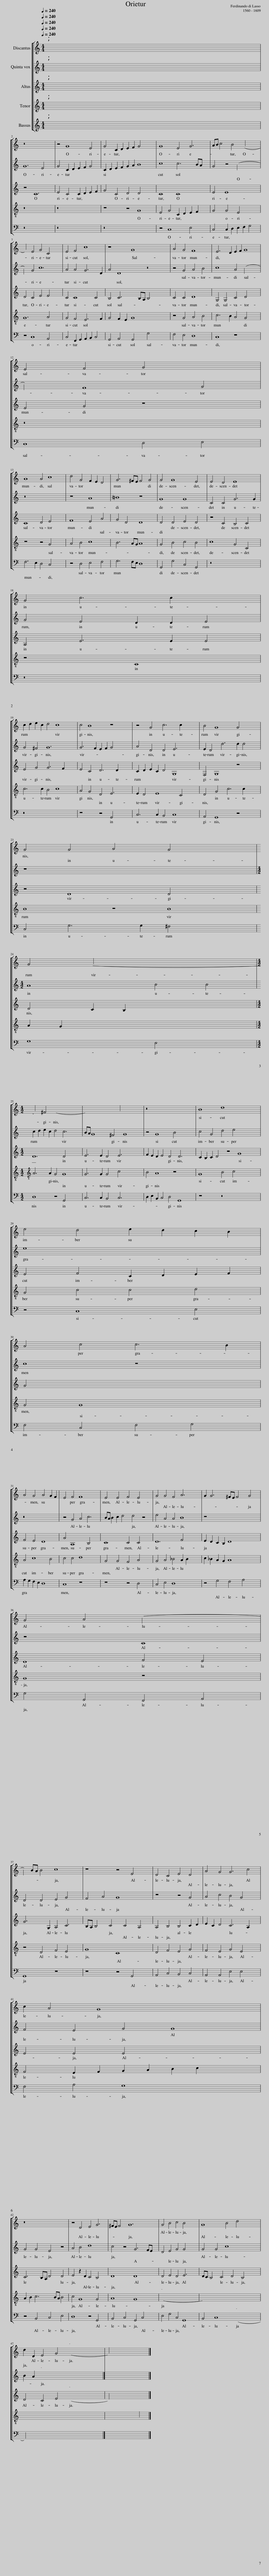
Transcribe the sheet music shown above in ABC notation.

X:1
%%score [ 1 2 3 4 5 ]
L:1/8
Q:1/4=240
M:4/4
I:linebreak $
K:C
V:1 treble
V:2 treble
V:3 treble
V:4 treble
V:5 treble
V:1
 x8 |$ z16 x4 | z4 G8 E4 | G4 C2 D2 E2 F2 G4 x4 | G8 E4 G6 | %5
 AB c4 B4 x4- x2 |$ x4 E4 G4 C4 x4 | E4 F4 c8 | z8 G8 x12 | A4 G4 F8 | %10
 E6 D2 E2 F2 G8 |$ E4 F4 G4 x4 |$ A8 A4 c8 | d4 G4 F2 E2 D4 | G6 ^FE F4 G4 | %15
 G4 G8 E4 | E4 D4 E8 |$ G4 c6 c2 x4 |$ c2 d2 e2 c2 d4 c8 | c4 B8 z8 | %20
 z4 G4 c6 c2 x4 | B4 G8 G4 x4 |$ G4 G4 A4 G4 x4 |$ G4 x4- x8 |$[M:4/2] x4 ^F4 x8- x4 | %25
 x12 x4 x6 | z16 x6 | B8 d8 x8 |$ e4 d4 e2 d2 c2 B2 |$ A4 c4 c6 B2 |$ %30
 A4 G4 A4 G2 F2 | E4 F4 F8 x2 | E4 E4 F4 E4 x2 | G4 G4 F4 A6 x2 | G2 G6 ^FE F4 G4 |$ %35
 G4 A4 x4- x4 |$ x2 BA B4 c8 x2 | z8 z4 E4 x2 | D4 C4 E4 D4 | A4 G4 G6 c4 |$ %40
 c2 A4 G8 x6 |$ z16 | z4 D4 E4 G6 | ^FE F4 G12 | G4 B4 c4 B4 x4 | %45
 G8 B4 d4 x8 |$ d2 D2 E4 G4 x12- | x4 x12 |] %48
V:2
 x8 |$ G12 E4 x4 | G4 C2 D2 E2 F2 G4 | C2 D2 E2 F2 G2 A2 B8 | c8 c6 BA x2 | %5
 G4 z4 x4- x4 |$ x4 G4 c12 | A4 A4 G6 D2 | A4 D8 z16 | z4 G4 A4 B4 | %10
 c8 A4 x4- x4 |$ x4 F8 G4 |$ z16 x4 | z8 A8 | !courtesy!=B8 z8 | %15
 G8 G8 | C4 C4 G6 G2 |$ G4 E4 D2 D2 E4 |$ G4 ^F4 G12 | G6 F2 E2 F2 G4 x4 | %20
 A4 D4 D4 E6 x2 | E2 D4 d6 d2 d4 x2 |$ z8 x12 |$[M:4/2] A8 B4 B4 |$ c2 d2 e2 c2 d4 c6 x2 | %25
 BA G8 ^F4 G8 | z4 G8 B4 x6 | c4 G4 d4 e4 x8 |$ e8 x8 |$ c8 z8 |$ %30
 z16 | z4 G4 A4 c6 | BA B2 c2 d4 d4 z4 | e4 A4 A4 B8 | z8 x10 |$ %35
 z8 C8 |$ D4 D4 E4 G4 x2 | F4 A4 G8 x2 | z8 z4 G4 | A4 c4 B4 G4 x2 |$ %40
 F4 E4 G4 G8 |$ G4 G4 E4 z4 | A4 B4 d8 x2 | c4 z4 G6 FE x2 | D4 E4 G4 G4 x4 | %45
 G4 G4 c8 x8 |$ B2 A2 x8 x12 | x16 |] %48
V:3
 x8 |$ z8 C12 | E4 C4 C2 D2 E2 F2 | G4 C4 D4 D4 x4 | C8 C8 x2 | %5
 E4 E8 x4 |$ D4 C4 E4 E4 x4 | C4 C8 C4 | B,4 C6 B,A, B,4 x12 | C4 C4 D8 | %10
 G,4 G,4 C4 D4 x4 |$ E4 G4 z8 |$ C8 D4 E4 x4 | F8 E4 A4 | G4 D4 D8 | %15
 D4 D4 E4 D4 | z4 C4 B,4 C4 |$ A,4 E6 E2 E4 |$ E4 G4 G6 F2 x4 | E4 C4 D6 D2 x4 | %20
 C2 D2 E2 C2 D4 G,8 | F,4 G,8 z8 |$ z4 D8 D4 x4 |$ D4 C2 B,2 x8 |$[M:4/2] D12 D4 x4 | %25
 E6 E2 D4 E6 x4 | F2 E2 D2 E4 D4 D6 x2 | C2 B,2 C2 D4 z4 G8 x2 |$ E4 F4 C2 D2 E2 F2 |$ G4 x12 |$ %30
 F4 E4 D8 | A4 A,8 B,4 x2 | C8 C4 C4 x2 | D12 F4 x4 | E2 D2 C2 B,2 D8 x2 |$ %35
 D8 F4 E4 |$ G6 G,2 A,4 C6 | B,A, B,4 C4 C4 A,4 | A,4 B,4 B,4 C2 D2 | E2 C2 D4 C6 A,2 x2 |$ %40
 E4 E4 E4 x8 |$ C6 B,A, D4 D4 | E4 z2 D2 C4 B,4 x2 | D8 D8 x2 | D4 E4 D4 E6 x2 | %45
 DC B,4 C4 D4 B,4 x6 |$ D4 C4 E4 x12- | x4 x12 |] %48
V:4
 x8 |$ z16 x4 | z16 | z8 z4 G,8 | E,4 G,4 C,2 D,2 E,2 F,2 x2 | %5
 G,4 G,4 E,4 x4 |$ G,12 A,4 x4 | G,4 F,4 E,6 F,2 | G,4 F,2 E,2 G,8 x12 | z4 G,4 A,4 B,4 | %10
 C6 B,2 A,4 G,4 x4 |$ z16 |$ z8 z4 G,4 x4 | A,4 B,4 C8 | B,6 A,G, A,8 | %15
 G,4 B,4 C4 B,4 | C8 G,4 C,4 |$ z8 C,8 |$ C6 C2 B,4 C8 | A,4 G,4 D,4 E,6 x2 | %20
 E,2 D,4 E,8 C,4 x2 | D,4 G,4 C6 C2 x4 |$ B,8 z4 B,8 |$ A,2 G,2 x12 |$[M:4/2][K:treble-8] A6 A2 G4 G8 | %25
 G6 G2 G4 c4 x6 | B4 A8 z4 x6 | G8 B4 c4 x8 |$ G4 c4 c4 d4 |$ G4 G8 x4 |$ %30
 A4 c8 B4 | c4 c4 d8 x2 | G4 G4 F4 A4 x2 | G4 A4 _B4 A2 B2 x4 | c2 _B2 A2 G2 A8 x2 |$ %35
 G8 z8 |$ z4 D4 F4 E4 x2 | G8 C8 x2 | D4 F4 E4 G4 | F4 E4 G4 E4 x2 |$ %40
 F4 E2 F2 G2 A2 B2 c2 x4 |$ A2 B2 c6 BA B4 | c4 G8 G4 x2 | A8 G8 x2 | x16- x4 | %45
 x16 x8 |$ x16 x8 | x12 x4 |] %48
V:5
 x8 |$ z16 x4 | z16 | z16 x4 | z4 C,8 E,4 x2 | %5
 C,4 C,2 D,2 E,2 F,2 G,4 |$ z4 C,8 A,,4 x4 | C,4 F,,2 G,,2 A,,2 B,,2 C,4 | G,,4 A,,4 G,,4 G,4 x12 | F,4 E,4 D,8 | %10
 C,8 z8 x4 |$ C,8 D,4 E,4 |$ F,6 E,2 D,4 C,4 x4 | z4 D,4 E,4 F,4 | G,6 F,E, D,8 | %15
 G,,4 G,4 C,4 G,,4 | z16 |$ z16 |$ z16 x4 | z8 z4 G,,4 x4 | %20
 C,6 C,2 B,,4 C,8 | A,,4 G,,8 z4 x4 |$ C,4 G,6 G,2 ^F,4 x4 |$ G,8 E,4 x4 |$[M:4/2] D,8 z4 G,,4 x4 | %25
 C,6 C,2 B,,4 C,6 x4 | D,2 E,2 B,,2 C,4 D,4 G,,8 | z8 z16 |$ z4 C,8 E,4 |$ F,4 C,4 F,4 G,4 |$ %30
 A,2 G,2 F,2 E,2 D,8 | C,8 z8 x2 | z8 z4 D,4 x2 | C,4 E,4 D,8 x4 | z4 G,4 F,4 A,4 x2 |$ %35
 G,4 G,,4 F,,4 A,,4 |$ G,,8 z8 x2 | z8 z4 G,,4 x2 | A,,4 C,4 B,,4 C,4 | A,,4 A,,4 E,4 E,4 x2 |$ %40
 F,4 A,4 G,8 x4 |$ z4 B,,4 C,4 E,4 | D,8 z4 G,,4 x2 | B,,4 C,4 G,,4 C,4 x2 | E,4 G,4 C,4 G,,8 | %45
 B,,4 C,8 x12- |$ x4 x20 | x16 |] %48
